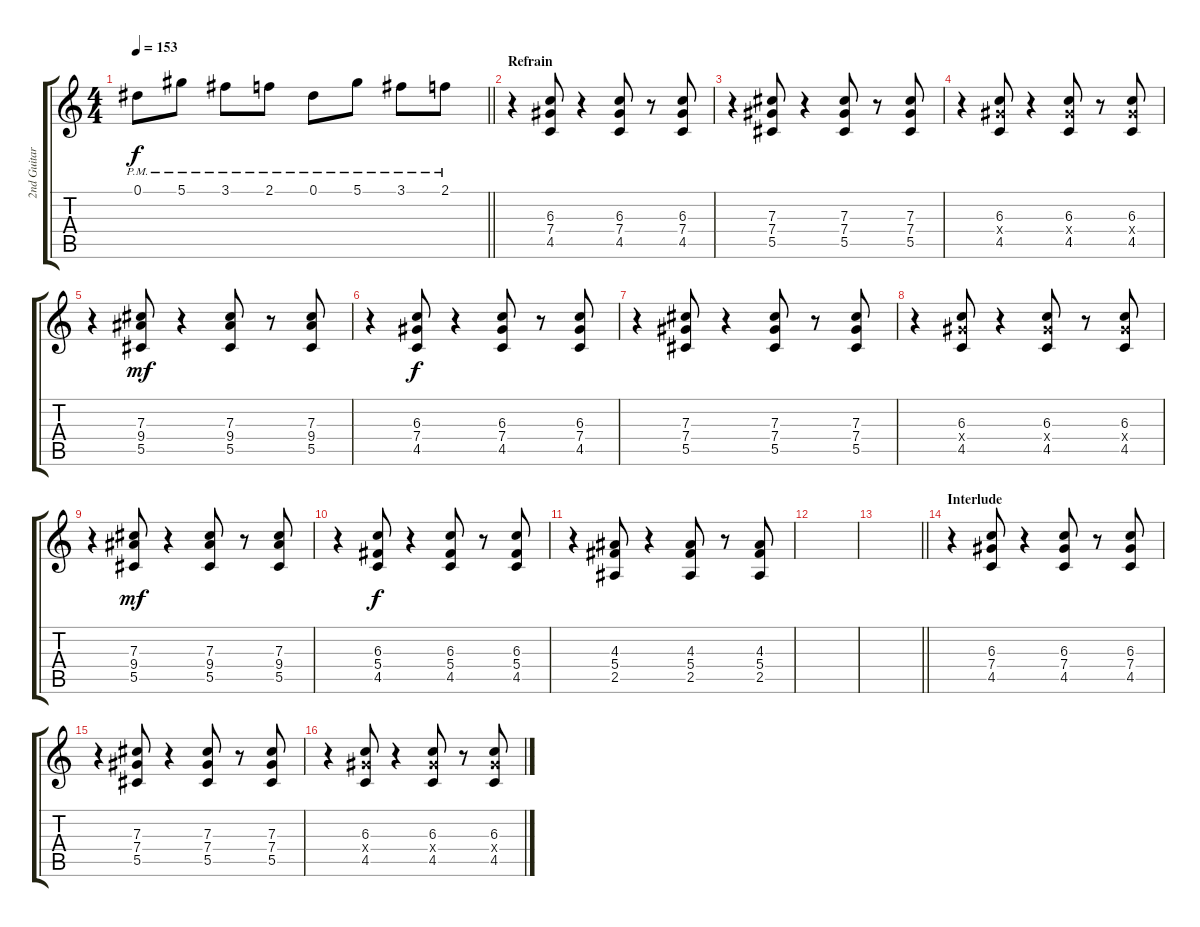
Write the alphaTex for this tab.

\track ("2nd Guitar (Farin Urlaub)" "2nd Guitar") {instrument distortionguitar}
\staff {score tabs}
\tuning (Eb4 Bb3 Gb3 Db3 Ab2 Eb2) {hide}
\ts (4 4)
\tempo 153
\clef g2
\barLineRight lightlight
\ks c
0.1{pm}.8{dy f} 5.1{pm}.8 3.1{pm}.8 2.1{pm}.8 0.1{pm}.8 5.1{pm}.8 3.1{pm}.8 2.1{pm}.8 |
\section ("" "Refrain")
r.4 (6.3 7.4 4.5).8{volume 8} r.4 (6.3 7.4 4.5).8 r.8 (6.3 7.4 4.5).8 |
r.4 (7.3 7.4 5.5).8 r.4 (7.3 7.4 5.5).8 r.8 (7.3 7.4 5.5).8 |
r.4 (6.3 7.4{x} 4.5).8 r.4 (6.3 7.4{x} 4.5).8 r.8 (6.3 7.4{x} 4.5).8 |
r.4 (7.3 9.4 5.5).8{dy mf} r.4 (7.3 9.4 5.5).8 r.8 (7.3 9.4 5.5).8 |
r.4 (6.3 7.4 4.5).8{dy f} r.4 (6.3 7.4 4.5).8 r.8 (6.3 7.4 4.5).8 |
r.4 (7.3 7.4 5.5).8 r.4 (7.3 7.4 5.5).8 r.8 (7.3 7.4 5.5).8 |
r.4 (6.3 7.4{x} 4.5).8 r.4 (6.3 7.4{x} 4.5).8 r.8 (6.3 7.4{x} 4.5).8 |
r.4 (7.3 9.4 5.5).8{dy mf} r.4 (7.3 9.4 5.5).8 r.8 (7.3 9.4 5.5).8 |
r.4 (6.3 5.4 4.5).8{dy f} r.4 (6.3 5.4 4.5).8 r.8 (6.3 5.4 4.5).8 |
r.4 (4.3 5.4 2.5).8 r.4 (4.3 5.4 2.5).8 r.8 (4.3 5.4 2.5).8 |
|
\barLineRight lightlight
|
\section ("" "Interlude")
r.4 (6.3 7.4 4.5).8{volume 10} r.4 (6.3 7.4 4.5).8 r.8 (6.3 7.4 4.5).8 |
r.4 (7.3 7.4 5.5).8 r.4 (7.3 7.4 5.5).8 r.8 (7.3 7.4 5.5).8 |
r.4 (6.3 7.4{x} 4.5).8 r.4 (6.3 7.4{x} 4.5).8 r.8 (6.3 7.4{x} 4.5).8
